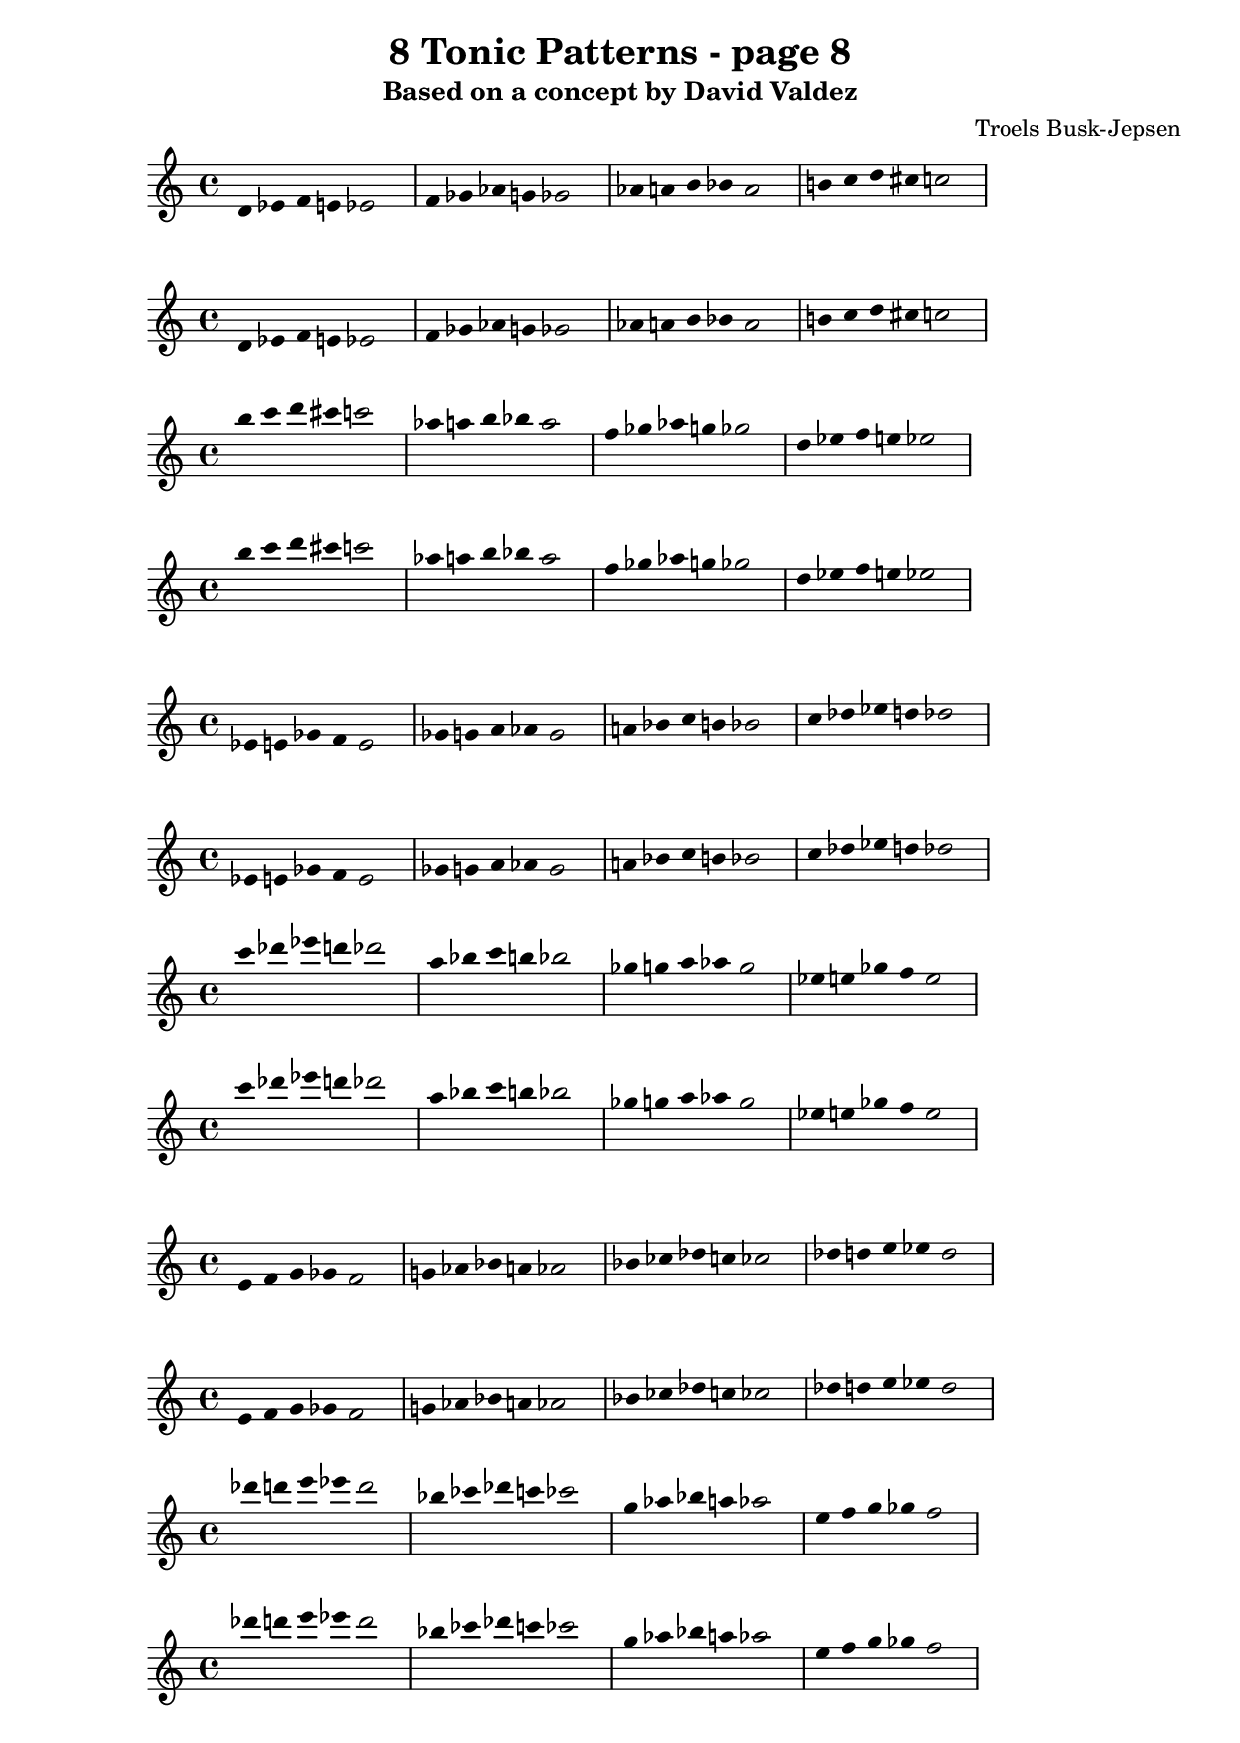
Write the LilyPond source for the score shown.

% template.erb
\header {
  \version "2.24.2"
  title = "8 Tonic Patterns - page 8"

  subtitle = "Based on a concept by David Valdez"
  composer = "Troels Busk-Jepsen"
}

#(define (naturalize-pitch p)
   (let ((o (ly:pitch-octave p))
         (a (* 4 (ly:pitch-alteration p)))
         ;; alteration, a, in quarter tone steps,
         ;; for historical reasons
         (n (ly:pitch-notename p)))
     (cond
      ((and (> a 1) (or (eqv? n 6) (eqv? n 2)))
       (set! a (- a 2))
       (set! n (+ n 1)))
      ((and (< a -1) (or (eqv? n 0) (eqv? n 3)))
       (set! a (+ a 2))
       (set! n (- n 1))))
     (cond
      ((> a 2) (set! a (- a 4)) (set! n (+ n 1)))
      ((< a -2) (set! a (+ a 4)) (set! n (- n 1))))
     (if (< n 0) (begin (set! o (- o 1)) (set! n (+ n 7))))
     (if (> n 6) (begin (set! o (+ o 1)) (set! n (- n 7))))
     (ly:make-pitch o n (/ a 4))))

#(define (naturalize music)
   (let ((es (ly:music-property music 'elements))
         (e (ly:music-property music 'element))
         (p (ly:music-property music 'pitch)))
     (if (pair? es)
         (ly:music-set-property!
          music 'elements
          (map naturalize es)))
     (if (ly:music? e)
         (ly:music-set-property!
          music 'element
          (naturalize e)))
     (if (ly:pitch? p)
         (begin
           (set! p (naturalize-pitch p))
           (ly:music-set-property! music 'pitch p)))
     music))

naturalizeMusic =
#(define-music-function (m)
   (ly:music?)
   (naturalize m))


pattern = \relative { d' 8 es f e es 2 }
compoundLine = {
  \transpose c c  { \pattern }
  \transpose c es   { \pattern }
  \transpose c ges  { \pattern }
  \transpose c a    { \pattern }
}

\score {
    \new Staff {
        \include "style_staff.ly"
        \compoundLine \break
    }
}

\score {
    \new Staff {
        \include "style_staff.ly"
        \compoundLine \break
    }
}


descending_pattern = \relative { d' 8 es f e es 2 }
compoundLine = {
  \transpose c a'     { \descending_pattern }
  \transpose c ges'   { \descending_pattern }
  \transpose c es'    { \descending_pattern }
  \transpose c c'     { \descending_pattern }
}

\score {
    \new Staff {
        \include "style_staff.ly"
        \compoundLine \break
    }
}

\score {
    \new Staff {
        \include "style_staff.ly"
        \compoundLine \break
    }
}


pattern = \transpose b c' \pattern
compoundLine = {
  \transpose c c  { \pattern }
  \transpose c es   { \pattern }
  \transpose c ges  { \pattern }
  \transpose c a    { \pattern }
}

\score {
    \new Staff {
        \include "style_staff.ly"
        \compoundLine \break
    }
}

\score {
    \new Staff {
        \include "style_staff.ly"
        \compoundLine \break
    }
}


descending_pattern = \transpose b c' \descending_pattern
compoundLine = {
  \transpose c a'     { \descending_pattern }
  \transpose c ges'   { \descending_pattern }
  \transpose c es'    { \descending_pattern }
  \transpose c c'     { \descending_pattern }
}

\score {
    \new Staff {
        \include "style_staff.ly"
        \compoundLine \break
    }
}

\score {
    \new Staff {
        \include "style_staff.ly"
        \compoundLine \break
    }
}


pattern = \transpose c des \pattern
compoundLine = {
  \transpose c c  { \pattern }
  \transpose c es   { \pattern }
  \transpose c ges  { \pattern }
  \transpose c a    { \pattern }
}

\score {
    \new Staff {
        \include "style_staff.ly"
        \compoundLine \break
    }
}

\score {
    \new Staff {
        \include "style_staff.ly"
        \compoundLine \break
    }
}


descending_pattern = \transpose c des \descending_pattern
compoundLine = {
  \transpose c a'     { \descending_pattern }
  \transpose c ges'   { \descending_pattern }
  \transpose c es'    { \descending_pattern }
  \transpose c c'     { \descending_pattern }
}

\score {
    \new Staff {
        \include "style_staff.ly"
        \compoundLine \break
    }
}

\score {
    \new Staff {
        \include "style_staff.ly"
        \compoundLine \break
    }
}


\layout {
}
\midi{}
